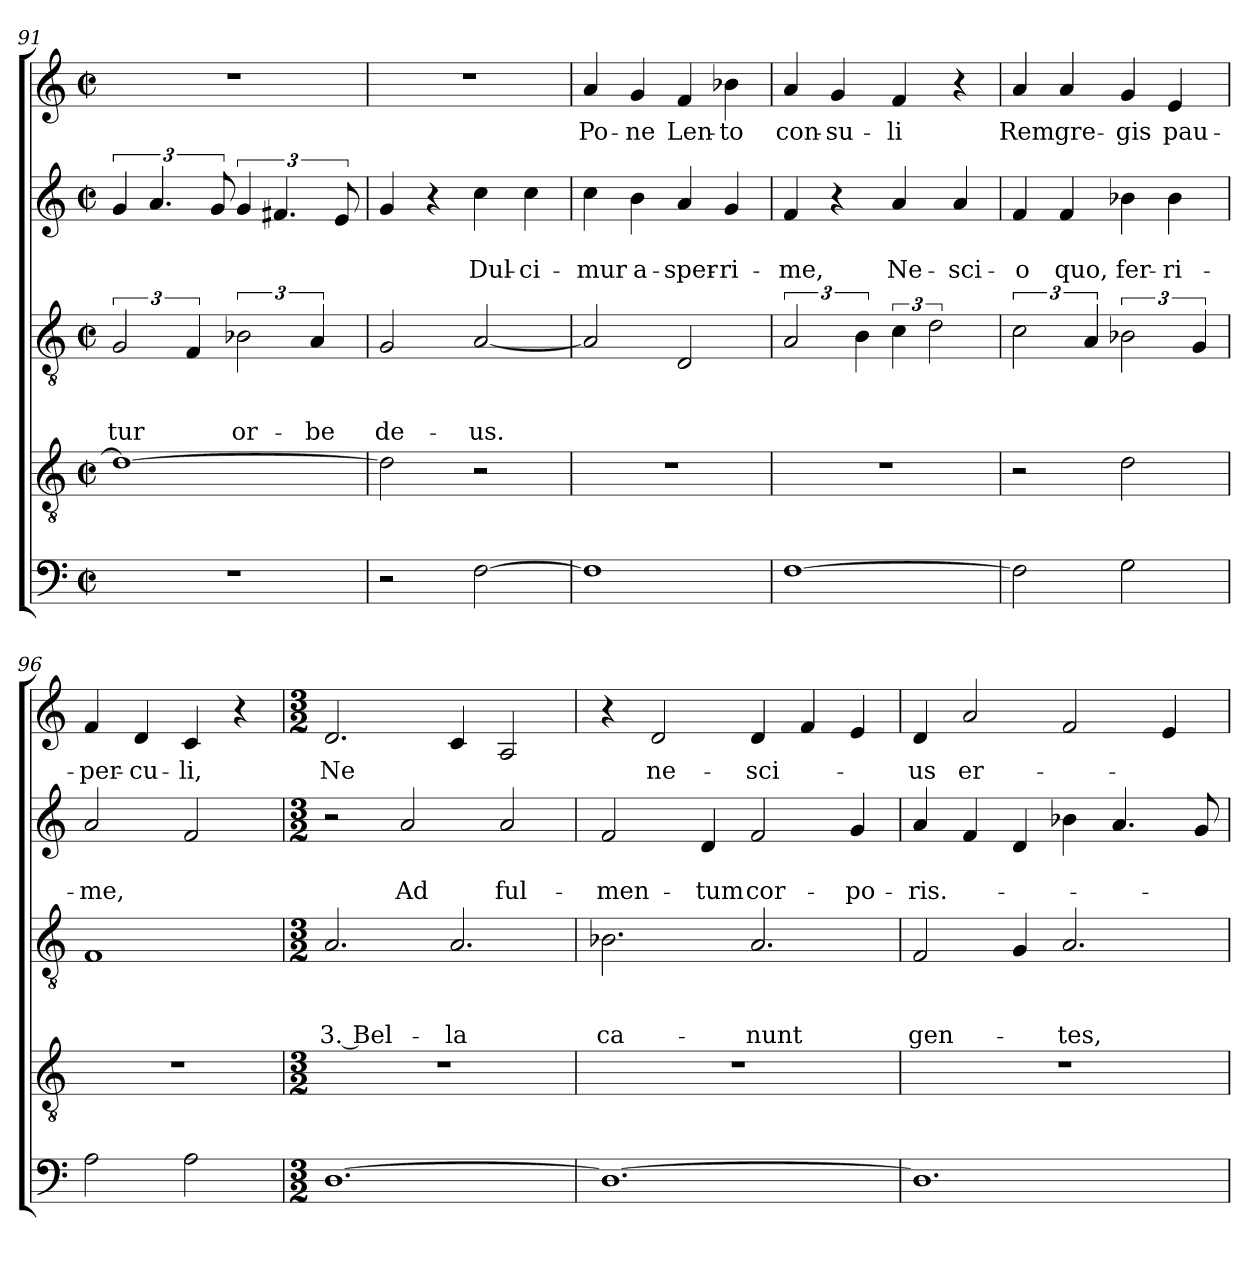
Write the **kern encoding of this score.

**kern	**kern	**kern	**text	**text	**text	**kern	**text	**text	**kern	**text
*part5	*part4	*part3	*part3	*part3	*part3	*part2	*part2	*part2	*part1	*part1
*staff5	*staff4	*staff3	*staff3	*staff3	*staff3	*staff2	*staff2	*staff2	*staff1	*staff1
*clefF4	*clefGv2	*clefGv2	*	*	*	*clefG2	*	*	*clefG2	*
*k[]	*k[]	*k[]	*	*	*	*k[]	*	*	*k[]	*
*C:	*C:	*C:	*	*	*	*C:	*	*	*C:	*
*M2/2	*M2/2	*M2/2	*	*	*	*M2/2	*	*	*M2/2	*
*met(c|)	*met(c|)	*met(c|)	*	*	*	*met(c|)	*	*	*met(c|)	*
=91	=91	=91	=91	=91	=91	=91	=91	=91	=91	=91
!	!	!	!	!	!LO:LY:b	!	!	!	!	!
1r	1d_	3G/	.	.	-tur	6g/	.	.	1r	.
.	.	.	.	.	.	6.a/	.	.	.	.
.	.	6F/	.	.	.	.	.	.	.	.
.	.	.	.	.	.	12g/	.	.	.	.
!	!	!	!	!	!LO:LY:b	!	!	!	!	!
.	.	3B-X\	.	.	or-	6g/	.	.	.	.
.	.	.	.	.	.	6.f#/	.	.	.	.
!	!	!	!	!	!LO:LY:b	!	!	!	!	!
.	.	6A/	.	.	-be	.	.	.	.	.
.	.	.	.	.	.	12e/	.	.	.	.
=92	=92	=92	=92	=92	=92	=92	=92	=92	=92	=92
!	!	!	!	!	!LO:LY:b	!	!	!	!	!
2r	2d\]	2G/	.	.	de-	4g/	.	.	1r	.
.	.	.	.	.	.	4r	.	.	.	.
!	!	!	!	!	!LO:LY:b	!	!	!LO:LY:b	!	!
[2F\	2r	[2A/	.	.	-us.	4cc\	.	Dul-	.	.
!	!	!	!	!	!	!	!	!LO:LY:b	!	!
.	.	.	.	.	.	4cc\	.	-ci-	.	.
=93	=93	=93	=93	=93	=93	=93	=93	=93	=93	=93
!	!	!	!	!	!	!	!	!LO:LY:b	!	!LO:LY:b
1F]	1r	2A/]	.	.	.	4cc\	.	-mur	4a/	Po-
!	!	!	!	!	!	!	!	!LO:LY:b	!	!LO:LY:b
.	.	.	.	.	.	4b\	.	a-	4g/	-ne
!	!	!	!	!	!	!	!	!LO:LY:b	!	!LO:LY:b
.	.	2D/	.	.	.	4a/	.	-sper-	4f/	Len-
!	!	!	!	!	!	!	!	!LO:LY:b	!	!LO:LY:b
.	.	.	.	.	.	4g/	.	-ri-	4b-X\	-to
=94	=94	=94	=94	=94	=94	=94	=94	=94	=94	=94
!	!	!	!	!	!	!	!	!LO:LY:b	!	!LO:LY:b
[1F	1r	3A/	.	.	.	4f/	.	-me,	4a/	con-
!	!	!	!	!	!	!	!	!	!	!LO:LY:b
.	.	.	.	.	.	4r	.	.	4g/	-su-
.	.	6B\	.	.	.	.	.	.	.	.
!	!	!	!	!	!	!	!	!LO:LY:b	!	!LO:LY:b
.	.	6c\	.	.	.	4a/	.	Ne-	4f/	-li
.	.	3d\	.	.	.	.	.	.	.	.
!	!	!	!	!	!	!	!	!LO:LY:b	!	!
.	.	.	.	.	.	4a/	.	-sci-	4r	.
=95	=95	=95	=95	=95	=95	=95	=95	=95	=95	=95
!	!	!	!	!	!	!	!	!LO:LY:b	!	!LO:LY:b
2F\]	2r	3c\	.	.	.	4f/	.	-o	4a/	Rem
!	!	!	!	!	!	!	!	!LO:LY:b	!	!LO:LY:b
.	.	.	.	.	.	4f/	.	quo,	4a/	gre-
.	.	6A/	.	.	.	.	.	.	.	.
!	!	!	!	!	!	!	!	!LO:LY:b	!	!LO:LY:b
2G\	2d\	3B-X\	.	.	.	4b-X\	.	fer-	4g/	-gis
!	!	!	!	!	!	!	!	!LO:LY:b	!	!LO:LY:b
.	.	.	.	.	.	4b-\	.	-ri-	4e/	pau-
.	.	6G/	.	.	.	.	.	.	.	.
=96	=96	=96	=96	=96	=96	=96	=96	=96	=96	=96
!	!	!	!	!	!	!	!	!LO:LY:b	!	!LO:LY:b
2A\	1r	1F	.	.	.	2a/	.	-me,	4f/	-per-
!	!	!	!	!	!	!	!	!	!	!LO:LY:b
.	.	.	.	.	.	.	.	.	4d/	-cu-
!	!	!	!	!	!	!	!	!	!	!LO:LY:b
2A\	.	.	.	.	.	2f/	.	.	4c/	-li,
.	.	.	.	.	.	.	.	.	4r	.
!!LO:LB:g=z
=97	=97	=97	=97	=97	=97	=97	=97	=97	=97	=97
*M3/2	*M3/2	*M3/2	*	*	*	*M3/2	*	*	*M3/2	*
!	!	!	!	!	!LO:LY:b	!	!	!	!	!LO:LY:b
[1.D	1.r	2.A/	.	.	3. Bel-	2r	.	.	2.d/	Ne
!	!	!	!	!	!	!	!	!LO:LY:b	!	!
.	.	.	.	.	.	2a/	.	Ad	.	.
!	!	!	!	!	!LO:LY:b	!	!	!	!	!
.	.	2.A/	.	.	-la	.	.	.	4c/	.
!	!	!	!	!	!	!	!	!LO:LY:b	!	!
.	.	.	.	.	.	2a/	.	ful-	2A/	.
=98	=98	=98	=98	=98	=98	=98	=98	=98	=98	=98
!	!	!	!	!	!LO:LY:b	!	!	!LO:LY:b	!	!
1.D_	1.r	2.B-X\	.	.	ca-	2f/	.	-men-	4r	.
!	!	!	!	!	!	!	!	!	!	!LO:LY:b
.	.	.	.	.	.	.	.	.	2d/	ne-
!	!	!	!	!	!	!	!	!LO:LY:b	!	!
.	.	.	.	.	.	4d/	.	-tum	.	.
!	!	!	!	!	!LO:LY:b	!	!	!LO:LY:b	!	!LO:LY:b
.	.	2.A/	.	.	-nunt	2f/	.	cor-	4d/	-sci-
.	.	.	.	.	.	.	.	.	4f/	.
!	!	!	!	!	!	!	!	!LO:LY:b	!	!
.	.	.	.	.	.	4g/	.	-po-	4e/	.
=99	=99	=99	=99	=99	=99	=99	=99	=99	=99	=99
!	!	!	!	!	!LO:LY:b	!	!	!LO:LY:b	!	!LO:LY:b
1.D]	1.r	2F/	.	.	gen-	4a/	.	-ris.-	4d/	-us
!	!	!	!	!	!	!	!	!	!	!LO:LY:b
.	.	.	.	.	.	4f/	.	.	2a/	er-
.	.	4G/	.	.	.	4d/	.	.	.	.
!	!	!	!	!	!LO:LY:b	!	!	!	!	!
.	.	2.A/	.	.	-tes,	4b-X\	.	.	2f/	.
.	.	.	.	.	.	4.a/	.	.	.	.
.	.	.	.	.	.	.	.	.	4e/	.
.	.	.	.	.	.	8g/	.	.	.	.
=	=	=	=	=	=	=	=	=	=	=
*-	*-	*-	*-	*-	*-	*-	*-	*-	*-	*-
